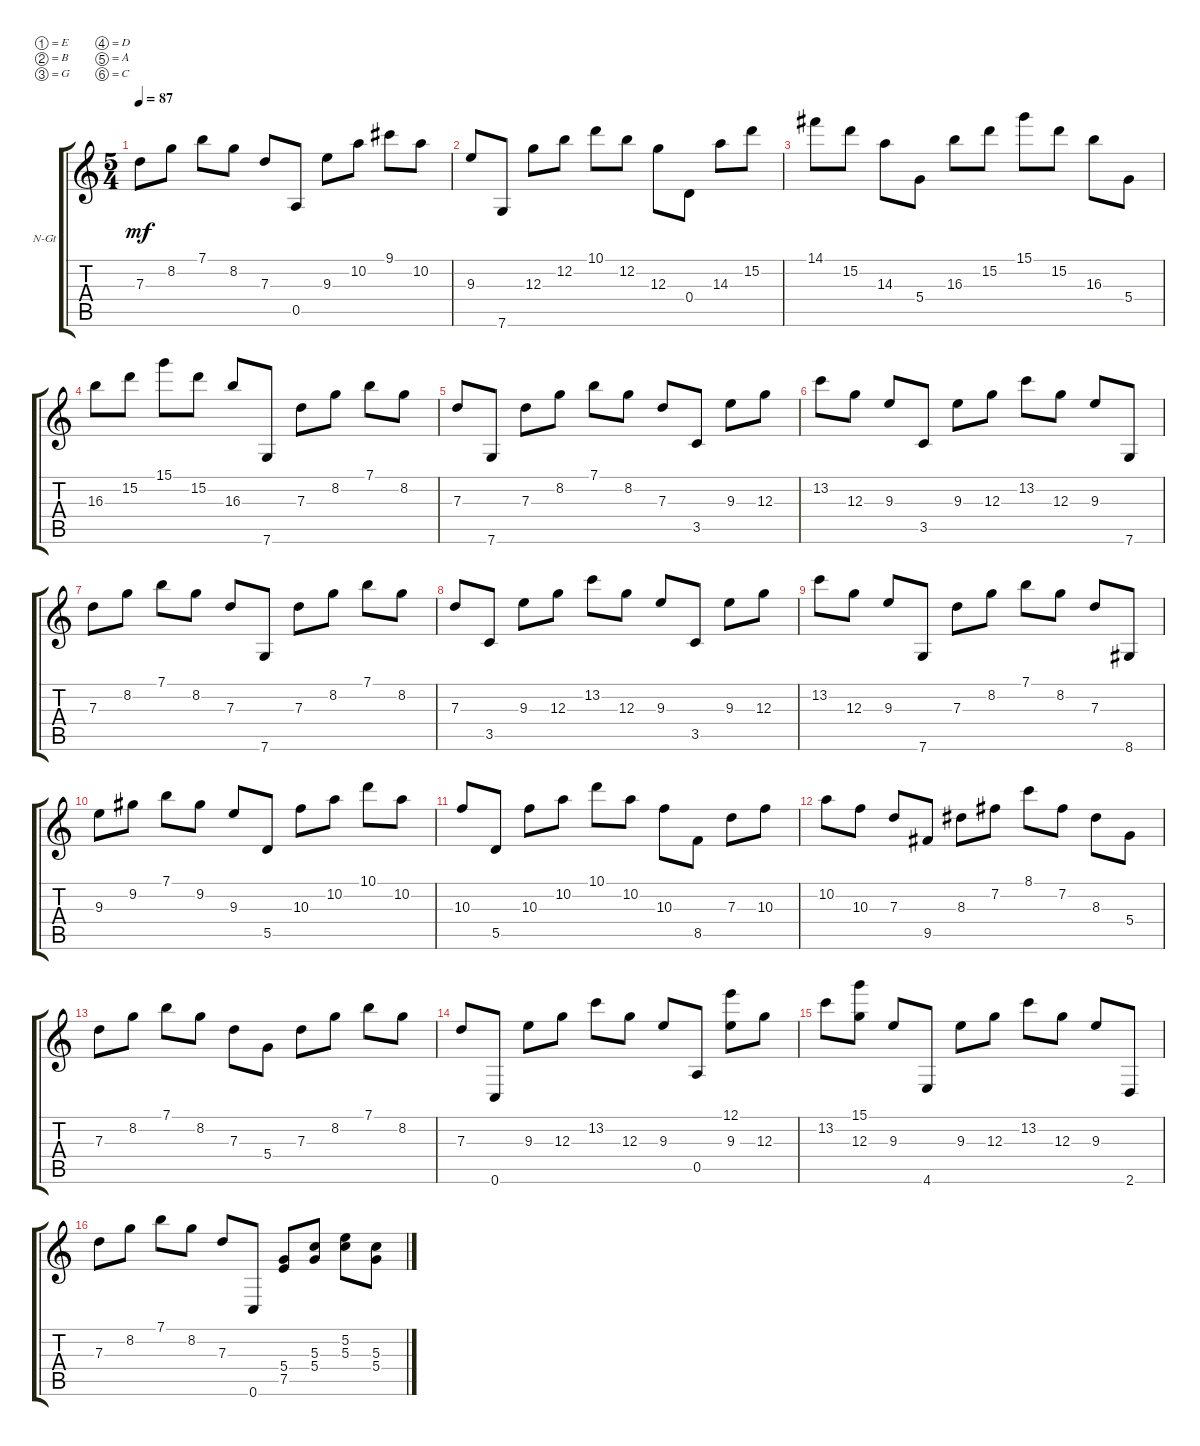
\defaultSystemsLayout 4
\bracketExtendMode groupsimilarinstruments
\firstSystemTrackNameOrientation horizontal
\otherSystemsTrackNameOrientation horizontal
\track ("Background music" "N-Gt") {instrument acousticgrandpiano}
\staff {score tabs}
\tuning (E4 B3 G3 D3 A2 C2)
\displaytranspose 12
\ts (5 4)
\tempo 87
\clef g2
\ks c
7.3.8{dy mf} 8.2.8 7.1.8 8.2.8 7.3.8 0.5.8 9.3.8 10.2.8 9.1.8 10.2.8 |
9.3.8 7.6.8 12.3.8 12.2.8 10.1.8 12.2.8 12.3.8 0.4.8 14.3.8 15.2.8 |
14.1.8 15.2.8 14.3.8 5.4.8 16.3.8 15.2.8 15.1.8 15.2.8 16.3.8 5.4.8 |
16.3.8 15.2.8 15.1.8 15.2.8 16.3.8 7.6.8 7.3.8 8.2.8 7.1.8 8.2.8 |
7.3.8 7.6.8 7.3.8 8.2.8 7.1.8 8.2.8 7.3.8 3.5.8 9.3.8 12.3.8 |
13.2.8 12.3.8 9.3.8 3.5.8 9.3.8 12.3.8 13.2.8 12.3.8 9.3.8 7.6.8 |
7.3.8 8.2.8 7.1.8 8.2.8 7.3.8 7.6.8 7.3.8 8.2.8 7.1.8 8.2.8 |
7.3.8 3.5.8 9.3.8 12.3.8 13.2.8 12.3.8 9.3.8 3.5.8 9.3.8 12.3.8 |
13.2.8 12.3.8 9.3.8 7.6.8 7.3.8 8.2.8 7.1.8 8.2.8 7.3.8 8.6.8 |
9.3.8 9.2.8 7.1.8 9.2.8 9.3.8 5.5.8 10.3.8 10.2.8 10.1.8 10.2.8 |
10.3.8 5.5.8 10.3.8 10.2.8 10.1.8 10.2.8 10.3.8 8.5.8 7.3.8 10.3.8 |
10.2.8 10.3.8 7.3.8 9.5.8 8.3.8 7.2.8 8.1.8 7.2.8 8.3.8 5.4.8 |
7.3.8 8.2.8 7.1.8 8.2.8 7.3.8 5.4.8 7.3.8 8.2.8 7.1.8 8.2.8 |
7.3.8 0.6.8 9.3.8 12.3.8 13.2.8 12.3.8 9.3.8 0.5.8 (9.3 12.1).8 12.3.8 |
13.2.8 (12.3 15.1).8 9.3.8 4.6.8 9.3.8 12.3.8 13.2.8 12.3.8 9.3.8 2.6.8 |
7.3.8 8.2.8 7.1.8 8.2.8 7.3.8 0.6.8 (5.4 7.5).8 (5.3 5.4).8 (5.2 5.3).8 (5.3 5.4).8
